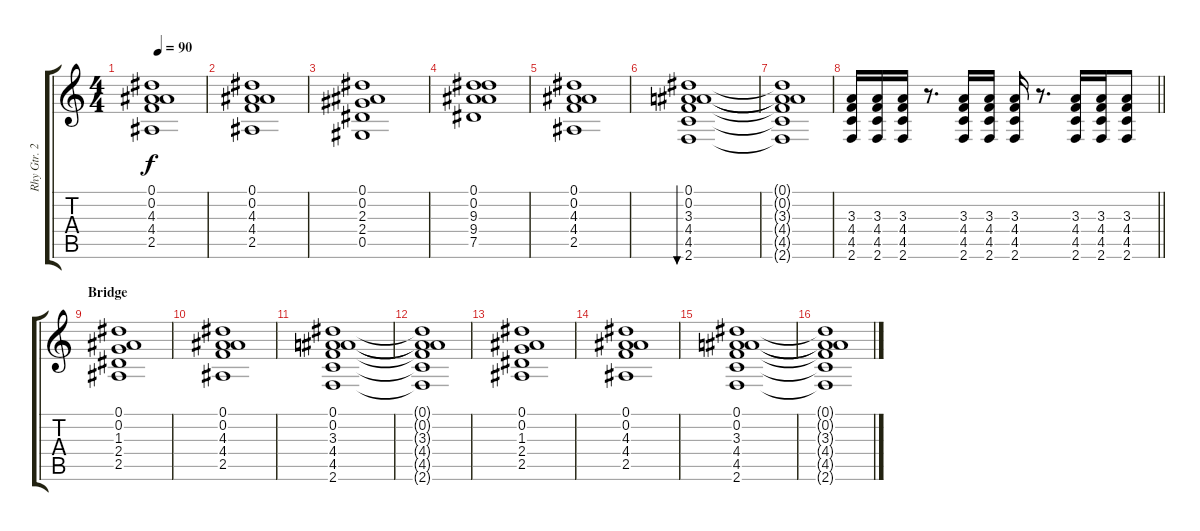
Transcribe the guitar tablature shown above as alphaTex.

\track ("Rhy Gtr. 2" "Rhy Gtr. 2") {instrument electricguitarclean}
\staff {score tabs}
\tuning (Eb4 Bb3 Gb3 Db3 Ab2 Eb2) {hide}
\ts (4 4)
\tempo 90
\clef g2
\ks c
(0.1 0.2 4.3 4.4 2.5).1{dy f} |
(0.1 0.2 4.3 4.4 2.5).1 |
(0.1 0.2 2.3 2.4 0.5).1 |
(0.1 0.2 9.3 9.4 7.5).1 |
(0.1 0.2 4.3 4.4 2.5).1 |
(0.1 0.2 3.3 4.4 4.5 2.6).1{bu 60} |
(0.1{t} 0.2{t} 3.3{t} 4.4{t} 4.5{t} 2.6{t}).1 |
\barLineRight lightlight
(3.3 4.4 4.5 2.6).16 (3.3 4.4 4.5 2.6).16 (3.3 4.4 4.5 2.6).16 r.8{d} (3.3 4.4 4.5 2.6).16 (3.3 4.4 4.5 2.6).16 (3.3 4.4 4.5 2.6).16 r.8{d} (3.3 4.4 4.5 2.6).16 (3.3 4.4 4.5 2.6).16 (3.3 4.4 4.5 2.6).8 |
\section ("" "Bridge")
(0.1 0.2 1.3 2.4 2.5).1 |
(0.1 0.2 4.3 4.4 2.5).1 |
(0.1 0.2 3.3 4.4 4.5 2.6).1 |
(0.1{t} 0.2{t} 3.3{t} 4.4{t} 4.5{t} 2.6{t}).1 |
(0.1 0.2 1.3 2.4 2.5).1 |
(0.1 0.2 4.3 4.4 2.5).1 |
(0.1 0.2 3.3 4.4 4.5 2.6).1 |
(0.1{t} 0.2{t} 3.3{t} 4.4{t} 4.5{t} 2.6{t}).1
